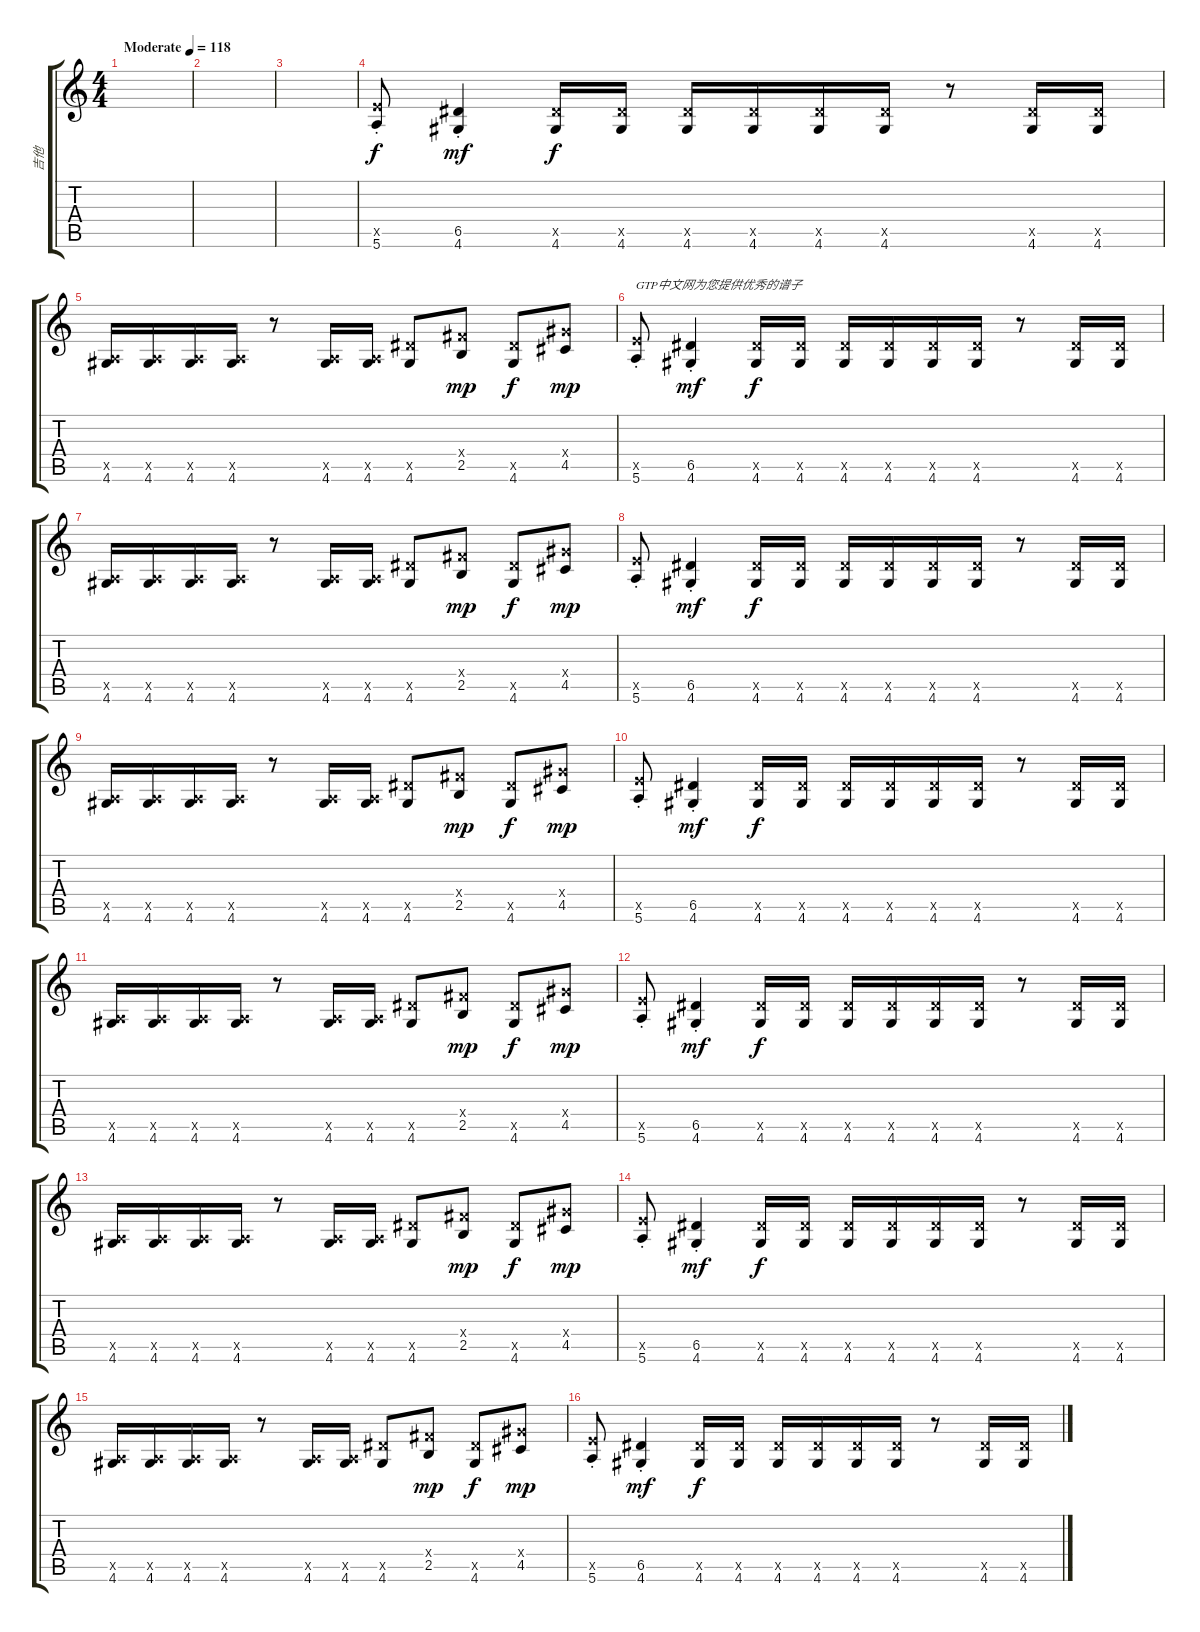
\track ("吉他" "吉他") {instrument distortionguitar}
\staff {score tabs}
\tuning (E4 B3 G3 D3 A2 E2) {hide}
\ts (4 4)
\tempo (118 "Moderate")
\clef g2
\ks c
|
|
|
(7.5{st x} 5.6).8 (6.5{st} 4.6{st}).4{dy mf} (6.5{x} 4.6).16{dy f} (6.5{x} 4.6).16 (6.5{x} 4.6).16 (6.5{x} 4.6).16 (6.5{x} 4.6).16 (6.5{x} 4.6).16 r.8 (6.5{x} 4.6).16 (6.5{x} 4.6).16 |
(0.5{x} 4.6).16 (0.5{x} 4.6).16 (0.5{x} 4.6).16 (0.5{x} 4.6).16 r.8 (0.5{x} 4.6).16 (0.5{x} 4.6).16 (6.5{x} 4.6).8 (4.4{x} 2.5).8{dy mp} (6.5{x} 4.6).8{dy f} (6.4{x} 4.5).8{dy mp} |
(7.5{st x} 5.6).8{txt "GTP中文网为您提供优秀的谱子"} (6.5{st} 4.6{st}).4{dy mf} (6.5{x} 4.6).16{dy f} (6.5{x} 4.6).16 (6.5{x} 4.6).16 (6.5{x} 4.6).16 (6.5{x} 4.6).16 (6.5{x} 4.6).16 r.8 (6.5{x} 4.6).16 (6.5{x} 4.6).16 |
(0.5{x} 4.6).16 (0.5{x} 4.6).16 (0.5{x} 4.6).16 (0.5{x} 4.6).16 r.8 (0.5{x} 4.6).16 (0.5{x} 4.6).16 (6.5{x} 4.6).8 (4.4{x} 2.5).8{dy mp} (6.5{x} 4.6).8{dy f} (6.4{x} 4.5).8{dy mp} |
(7.5{st x} 5.6).8 (6.5{st} 4.6{st}).4{dy mf} (6.5{x} 4.6).16{dy f} (6.5{x} 4.6).16 (6.5{x} 4.6).16 (6.5{x} 4.6).16 (6.5{x} 4.6).16 (6.5{x} 4.6).16 r.8 (6.5{x} 4.6).16 (6.5{x} 4.6).16 |
(0.5{x} 4.6).16 (0.5{x} 4.6).16 (0.5{x} 4.6).16 (0.5{x} 4.6).16 r.8 (0.5{x} 4.6).16 (0.5{x} 4.6).16 (6.5{x} 4.6).8 (4.4{x} 2.5).8{dy mp} (6.5{x} 4.6).8{dy f} (6.4{x} 4.5).8{dy mp} |
(7.5{st x} 5.6).8 (6.5{st} 4.6{st}).4{dy mf} (6.5{x} 4.6).16{dy f} (6.5{x} 4.6).16 (6.5{x} 4.6).16 (6.5{x} 4.6).16 (6.5{x} 4.6).16 (6.5{x} 4.6).16 r.8 (6.5{x} 4.6).16 (6.5{x} 4.6).16 |
(0.5{x} 4.6).16 (0.5{x} 4.6).16 (0.5{x} 4.6).16 (0.5{x} 4.6).16 r.8 (0.5{x} 4.6).16 (0.5{x} 4.6).16 (6.5{x} 4.6).8 (4.4{x} 2.5).8{dy mp} (6.5{x} 4.6).8{dy f} (6.4{x} 4.5).8{dy mp} |
(7.5{st x} 5.6).8 (6.5{st} 4.6{st}).4{dy mf} (6.5{x} 4.6).16{dy f} (6.5{x} 4.6).16 (6.5{x} 4.6).16 (6.5{x} 4.6).16 (6.5{x} 4.6).16 (6.5{x} 4.6).16 r.8 (6.5{x} 4.6).16 (6.5{x} 4.6).16 |
(0.5{x} 4.6).16 (0.5{x} 4.6).16 (0.5{x} 4.6).16 (0.5{x} 4.6).16 r.8 (0.5{x} 4.6).16 (0.5{x} 4.6).16 (6.5{x} 4.6).8 (4.4{x} 2.5).8{dy mp} (6.5{x} 4.6).8{dy f} (6.4{x} 4.5).8{dy mp} |
(7.5{st x} 5.6).8 (6.5{st} 4.6{st}).4{dy mf} (6.5{x} 4.6).16{dy f} (6.5{x} 4.6).16 (6.5{x} 4.6).16 (6.5{x} 4.6).16 (6.5{x} 4.6).16 (6.5{x} 4.6).16 r.8 (6.5{x} 4.6).16 (6.5{x} 4.6).16 |
(0.5{x} 4.6).16 (0.5{x} 4.6).16 (0.5{x} 4.6).16 (0.5{x} 4.6).16 r.8 (0.5{x} 4.6).16 (0.5{x} 4.6).16 (6.5{x} 4.6).8 (4.4{x} 2.5).8{dy mp} (6.5{x} 4.6).8{dy f} (6.4{x} 4.5).8{dy mp} |
(7.5{st x} 5.6).8 (6.5{st} 4.6{st}).4{dy mf} (6.5{x} 4.6).16{dy f} (6.5{x} 4.6).16 (6.5{x} 4.6).16 (6.5{x} 4.6).16 (6.5{x} 4.6).16 (6.5{x} 4.6).16 r.8 (6.5{x} 4.6).16 (6.5{x} 4.6).16
